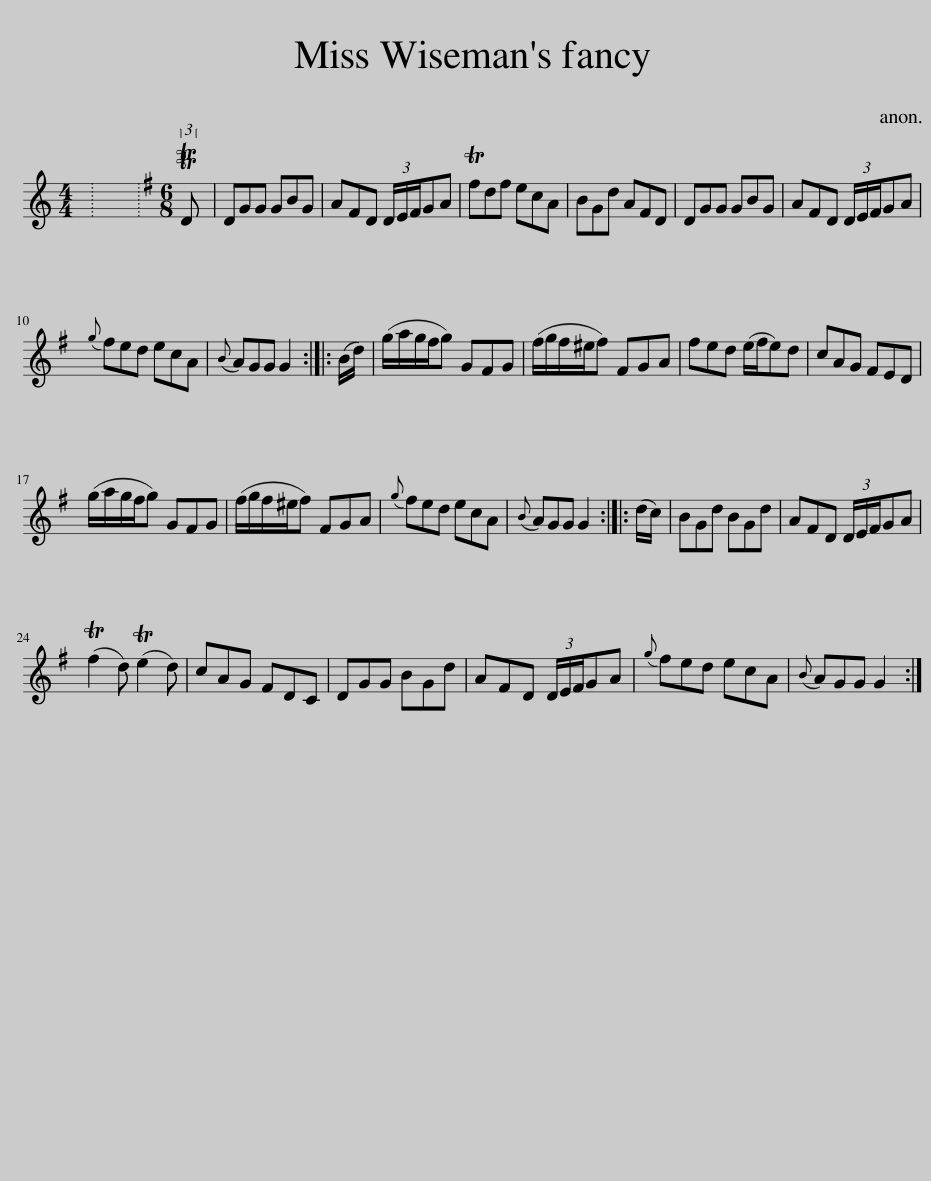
X:1
L:1/8
M:4/4
I:linebreak $
K:C
V:1 treble
V:1
 x8 | x8 |[K:G][M:6/8] (3:2:1TD x/12 | DGG GBG | AFD (3D/E/F/GA | %5
 Tfdf ecA | BGd AFD | DGG GBG | AFD (3D/E/F/GA |${g} fed ecA | %10
{B} AGG G2 :: (B/d/) | (g/a/g/f/g) GFG | (f/g/f/^e/f) FGA | fed (e/f/e)d | %15
 cAG FED |$ (g/a/g/f/g) GFG | (f/g/f/^e/f) FGA |{g} fed ecA |{B} AGG G2 :: %20
 (d/c/) | BGd BGd | AFD (3D/E/F/GA |$ (Tf2 d) (Te2 d) | cAG FDC | %25
 DGG BGd | AFD (3D/E/F/GA |{g} fed ecA |{B} AGG G2 :| %29
